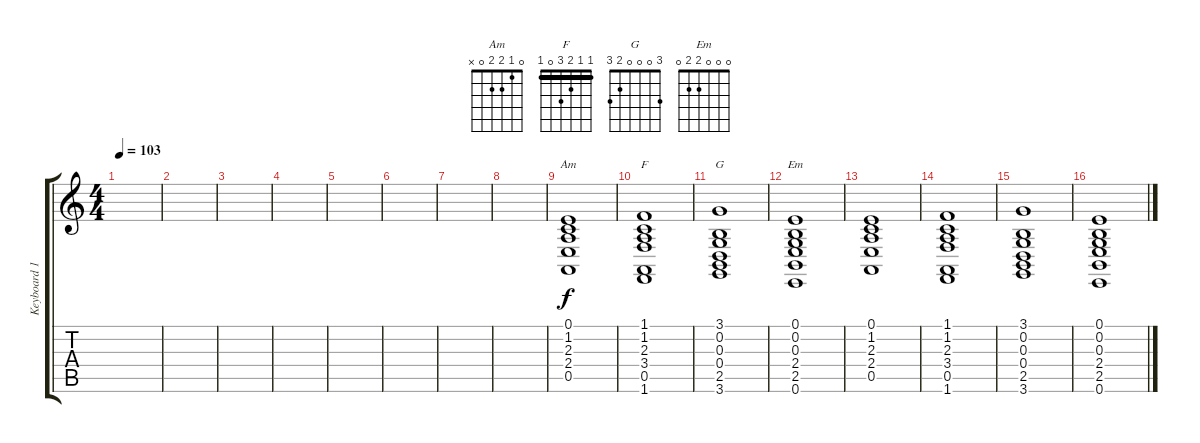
\track ("Keyboard 1" "Keyboard 1") {instrument pad2warm}
\staff {score tabs}
\tuning (E4 B3 G3 D3 A2 E2) {hide}
\chord ("Am" 0 1 2 2 0 x)
\chord ("F" 1 1 2 3 0 1) {barre 1}
\chord ("G" 3 0 0 0 2 3)
\chord ("Em" 0 0 0 2 2 0)
\ts (4 4)
\tempo 103
\clef g2
\ks c
|
|
|
|
|
|
|
|
(0.1 1.2 2.3 2.4 0.5).1{ch "Am"} |
(1.1 1.2 2.3 3.4 0.5 1.6).1{ch "F"} |
(3.1 0.2 0.3 0.4 2.5 3.6).1{ch "G"} |
(0.1 0.2 0.3 2.4 2.5 0.6).1{ch "Em"} |
(0.1 1.2 2.3 2.4 0.5).1 |
(1.1 1.2 2.3 3.4 0.5 1.6).1 |
(3.1 0.2 0.3 0.4 2.5 3.6).1 |
(0.1 0.2 0.3 2.4 2.5 0.6).1
